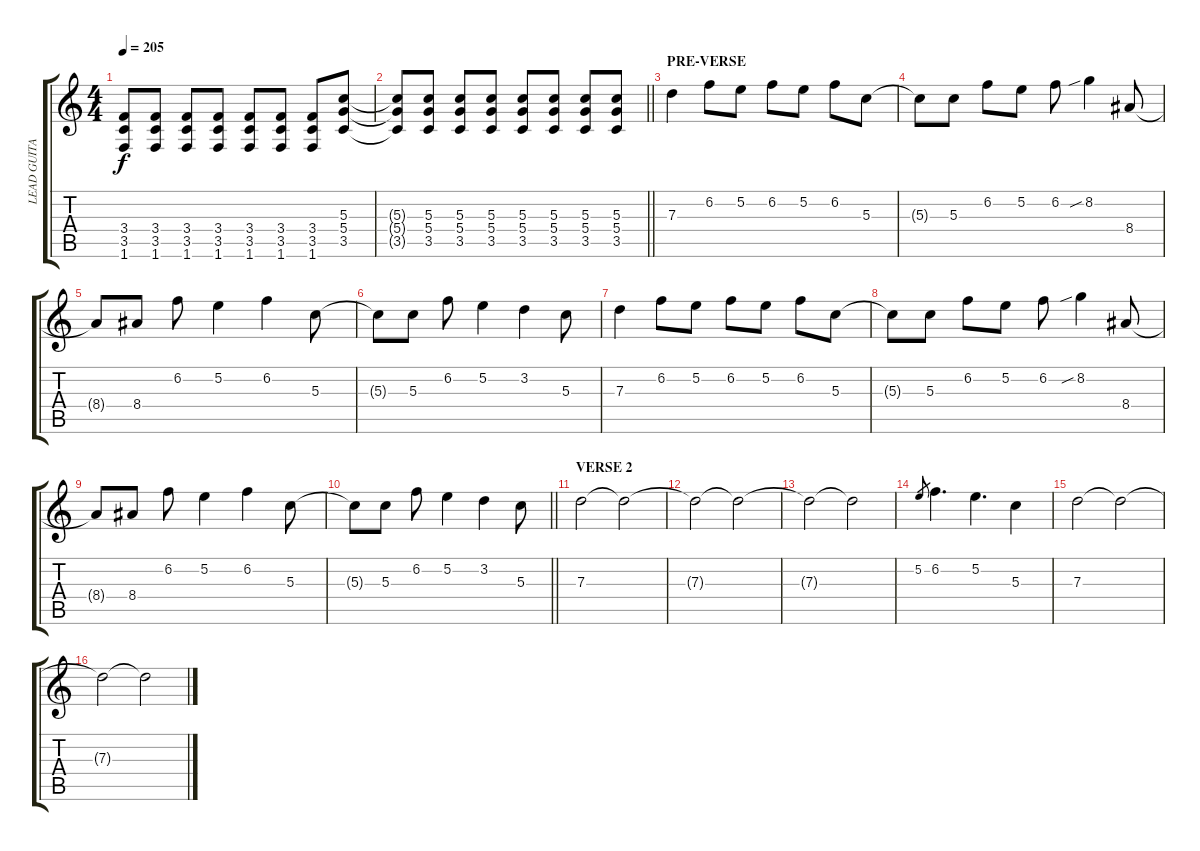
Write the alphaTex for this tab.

\track ("LEAD GUITAR" "LEAD GUITA") {instrument distortionguitar}
\staff {score tabs}
\tuning (E4 B3 G3 D3 A2 E2) {hide}
\ts (4 4)
\tempo 205
\clef g2
\ks c
(3.4{t} 3.5{t} 1.6{t}).8{dy f} (3.4 3.5 1.6).8 (3.4 3.5 1.6).8 (3.4 3.5 1.6).8 (3.4 3.5 1.6).8 (3.4 3.5 1.6).8 (3.4 3.5 1.6).8 (5.3 5.4 3.5).8 |
\barLineRight lightlight
(5.3{t} 5.4{t} 3.5{t}).8 (5.3 5.4 3.5).8 (5.3 5.4 3.5).8 (5.3 5.4 3.5).8 (5.3 5.4 3.5).8 (5.3 5.4 3.5).8 (5.3 5.4 3.5).8 (5.3 5.4 3.5).8 |
\section ("" "PRE-VERSE")
7.3.4 6.2.8 5.2.8 6.2.8 5.2.8 6.2.8 5.3.8 |
5.3{t}.8 5.3.8 6.2.8 5.2.8 6.2.8 8.2{sib}.4 8.4.8 |
8.4{t}.8 8.4.8 6.2.8 5.2.4 6.2.4 5.3.8 |
5.3{t}.8 5.3.8 6.2.8 5.2.4 3.2.4 5.3.8 |
7.3.4 6.2.8 5.2.8 6.2.8 5.2.8 6.2.8 5.3.8 |
5.3{t}.8 5.3.8 6.2.8 5.2.8 6.2.8 8.2{sib}.4 8.4.8 |
8.4{t}.8 8.4.8 6.2.8 5.2.4 6.2.4 5.3.8 |
\barLineRight lightlight
5.3{t}.8 5.3.8 6.2.8 5.2.4 3.2.4 5.3.8 |
\section ("" "VERSE 2")
7.3.2 7.3{t}.2 |
7.3{t}.2 7.3{t}.2 |
7.3{t}.2 7.3{t}.2 |
5.2.8{gr} 6.2.4{d} 5.2.4{d} 5.3.4 |
7.3.2 7.3{t}.2 |
7.3{t}.2 7.3{t}.2
